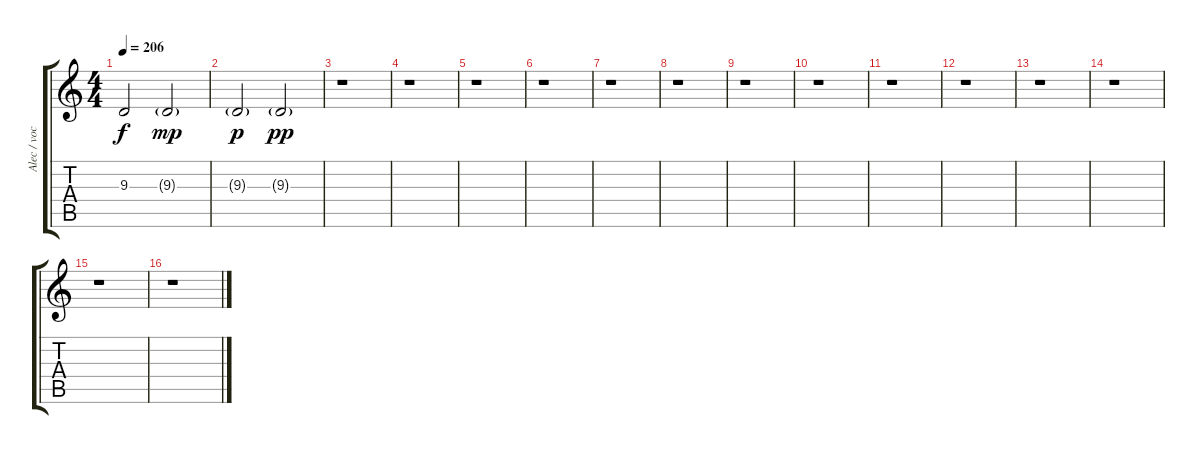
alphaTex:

\track ("Alec / vocals" "Alec / voc") {instrument lead1square}
\staff {score tabs}
\tuning (D4 A3 F3 C3 G2 D2) {hide}
\ts (4 4)
\tempo 206
\clef g2
\ks c
9.3.2{dy f} 9.3{g}.2{dy mp} |
9.3{g}.2{dy p} 9.3{g}.2{dy pp} |
r.1 |
r.1 |
r.1 |
r.1 |
r.1 |
r.1 |
r.1 |
r.1 |
r.1 |
r.1 |
r.1 |
r.1 |
r.1 |
r.1
